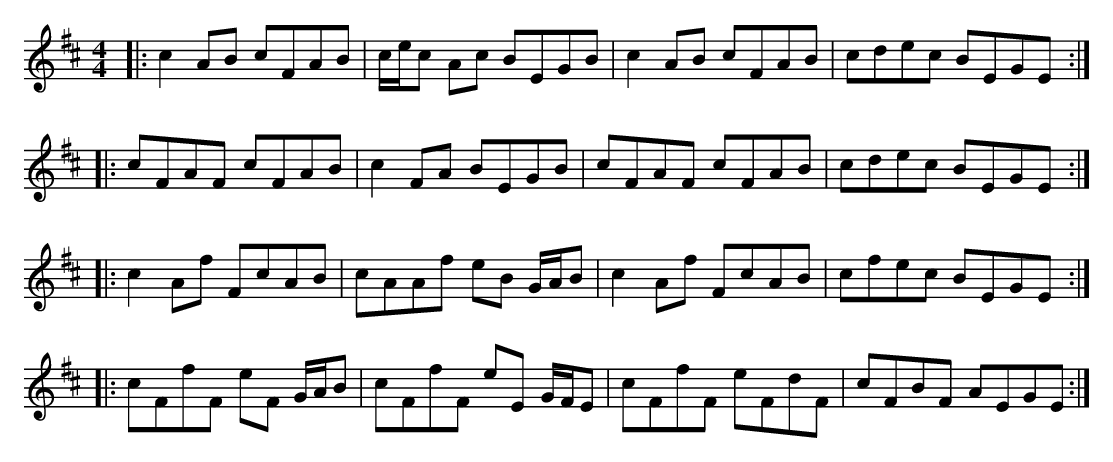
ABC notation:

X:1
M:4/4
K:D
|:c2 AB cFAB|c/e/c Ac BEGB|c2 AB cFAB|cdec BEGE:|
|:cFAF cFAB|c2 FA BEGB|cFAF cFAB|cdec BEGE:|
|:c2 Af FcAB|cAAf eB G/A/B|c2 Af FcAB|cfec BEGE:|
|:cFfF eF G/A/B|cFfF eE G/F/E|cFfF eFdF|cFBF AEGE:|
